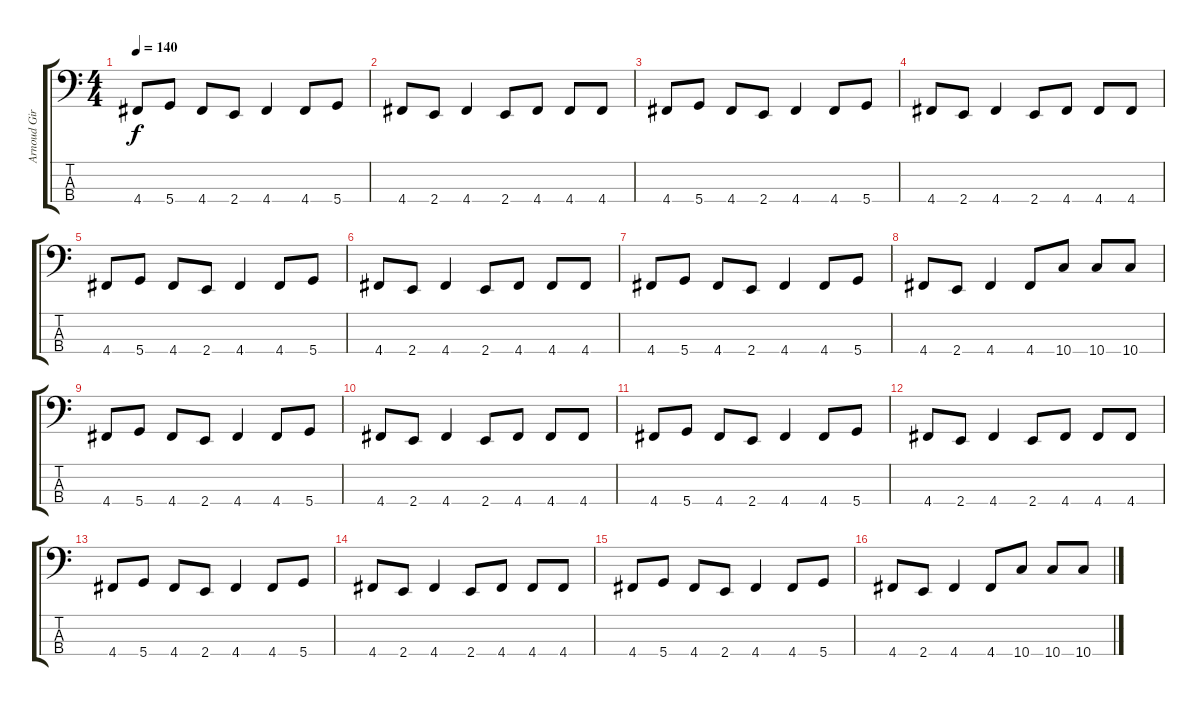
\track ("Arnoud Giroux" "Arnoud Gir") {instrument electricbassfinger}
\staff {score tabs}
\tuning (G2 D2 A1 D1) {hide}
\ts (4 4)
\tempo 140
\clef f4
\ks c
4.4.8{dy f} 5.4.8 4.4.8 2.4.8 4.4.4 4.4.8 5.4.8 |
4.4.8 2.4.8 4.4.4 2.4.8 4.4.8 4.4.8 4.4.8 |
4.4.8 5.4.8 4.4.8 2.4.8 4.4.4 4.4.8 5.4.8 |
4.4.8 2.4.8 4.4.4 2.4.8 4.4.8 4.4.8 4.4.8 |
4.4.8 5.4.8 4.4.8 2.4.8 4.4.4 4.4.8 5.4.8 |
4.4.8 2.4.8 4.4.4 2.4.8 4.4.8 4.4.8 4.4.8 |
4.4.8 5.4.8 4.4.8 2.4.8 4.4.4 4.4.8 5.4.8 |
4.4.8 2.4.8 4.4.4 4.4.8 10.4.8 10.4.8 10.4.8 |
4.4.8 5.4.8 4.4.8 2.4.8 4.4.4 4.4.8 5.4.8 |
4.4.8 2.4.8 4.4.4 2.4.8 4.4.8 4.4.8 4.4.8 |
4.4.8 5.4.8 4.4.8 2.4.8 4.4.4 4.4.8 5.4.8 |
4.4.8 2.4.8 4.4.4 2.4.8 4.4.8 4.4.8 4.4.8 |
4.4.8 5.4.8 4.4.8 2.4.8 4.4.4 4.4.8 5.4.8 |
4.4.8 2.4.8 4.4.4 2.4.8 4.4.8 4.4.8 4.4.8 |
4.4.8 5.4.8 4.4.8 2.4.8 4.4.4 4.4.8 5.4.8 |
4.4.8 2.4.8 4.4.4 4.4.8 10.4.8 10.4.8 10.4.8
